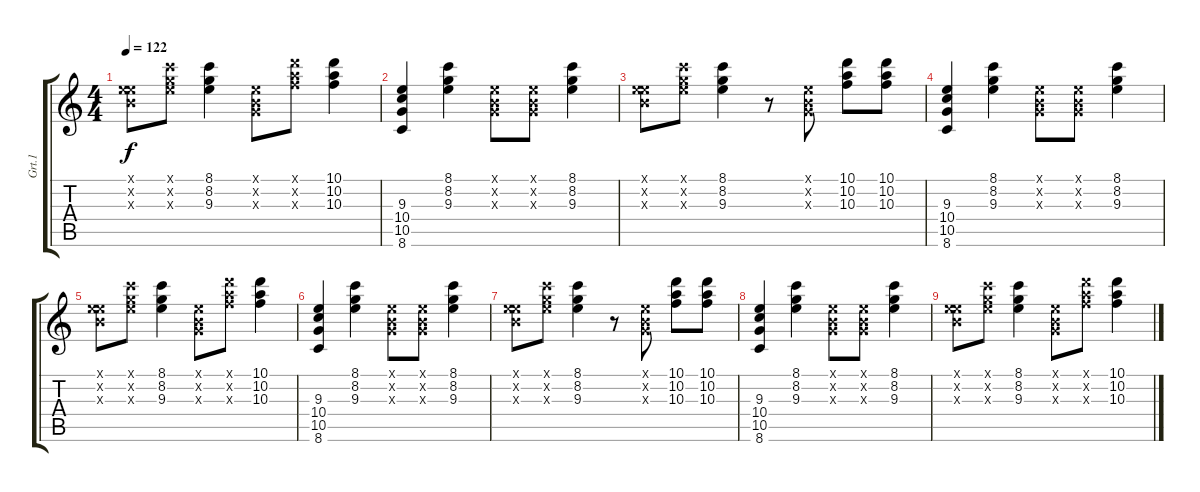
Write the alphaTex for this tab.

\track ("Grt.1" "Grt.1") {instrument electricguitarjazz}
\staff {score tabs}
\tuning (E4 B3 G3 D3 A2 E2) {hide}
\ts (4 4)
\tempo 122
\clef g2
\ks c
(0.1{x} 0.2{x} 9.3{x}).8{dy f} (8.1{x} 8.2{x} 9.3{x}).8 (8.1 8.2 9.3).4 (0.1{x} 0.2{x} 0.3{x}).8 (10.1{x} 10.2{x} 10.3{x}).8 (10.1 10.2 10.3).4 |
(9.3 10.4 10.5 8.6).4 (8.1 8.2 9.3).4 (0.1{x} 0.2{x} 0.3{x}).8 (0.1{x} 0.2{x} 0.3{x}).8 (8.1 8.2 9.3).4 |
(0.1{x} 0.2{x} 9.3{x}).8 (8.1{x} 8.2{x} 9.3{x}).8 (8.1 8.2 9.3).4 r.8 (0.1{x} 0.2{x} 0.3{x}).8 (10.1 10.2 10.3).8 (10.1 10.2 10.3).8 |
(9.3 10.4 10.5 8.6).4 (8.1 8.2 9.3).4 (0.1{x} 0.2{x} 0.3{x}).8 (0.1{x} 0.2{x} 0.3{x}).8 (8.1 8.2 9.3).4 |
(0.1{x} 0.2{x} 9.3{x}).8 (8.1{x} 8.2{x} 9.3{x}).8 (8.1 8.2 9.3).4 (0.1{x} 0.2{x} 0.3{x}).8 (10.1{x} 10.2{x} 10.3{x}).8 (10.1 10.2 10.3).4 |
(9.3 10.4 10.5 8.6).4 (8.1 8.2 9.3).4 (0.1{x} 0.2{x} 0.3{x}).8 (0.1{x} 0.2{x} 0.3{x}).8 (8.1 8.2 9.3).4 |
(0.1{x} 0.2{x} 9.3{x}).8 (8.1{x} 8.2{x} 9.3{x}).8 (8.1 8.2 9.3).4 r.8 (0.1{x} 0.2{x} 0.3{x}).8 (10.1 10.2 10.3).8 (10.1 10.2 10.3).8 |
(9.3 10.4 10.5 8.6).4 (8.1 8.2 9.3).4 (0.1{x} 0.2{x} 0.3{x}).8 (0.1{x} 0.2{x} 0.3{x}).8 (8.1 8.2 9.3).4 |
(0.1{x} 0.2{x} 9.3{x}).8 (8.1{x} 8.2{x} 9.3{x}).8 (8.1 8.2 9.3).4 (0.1{x} 0.2{x} 0.3{x}).8 (10.1{x} 10.2{x} 10.3{x}).8 (10.1 10.2 10.3).4
